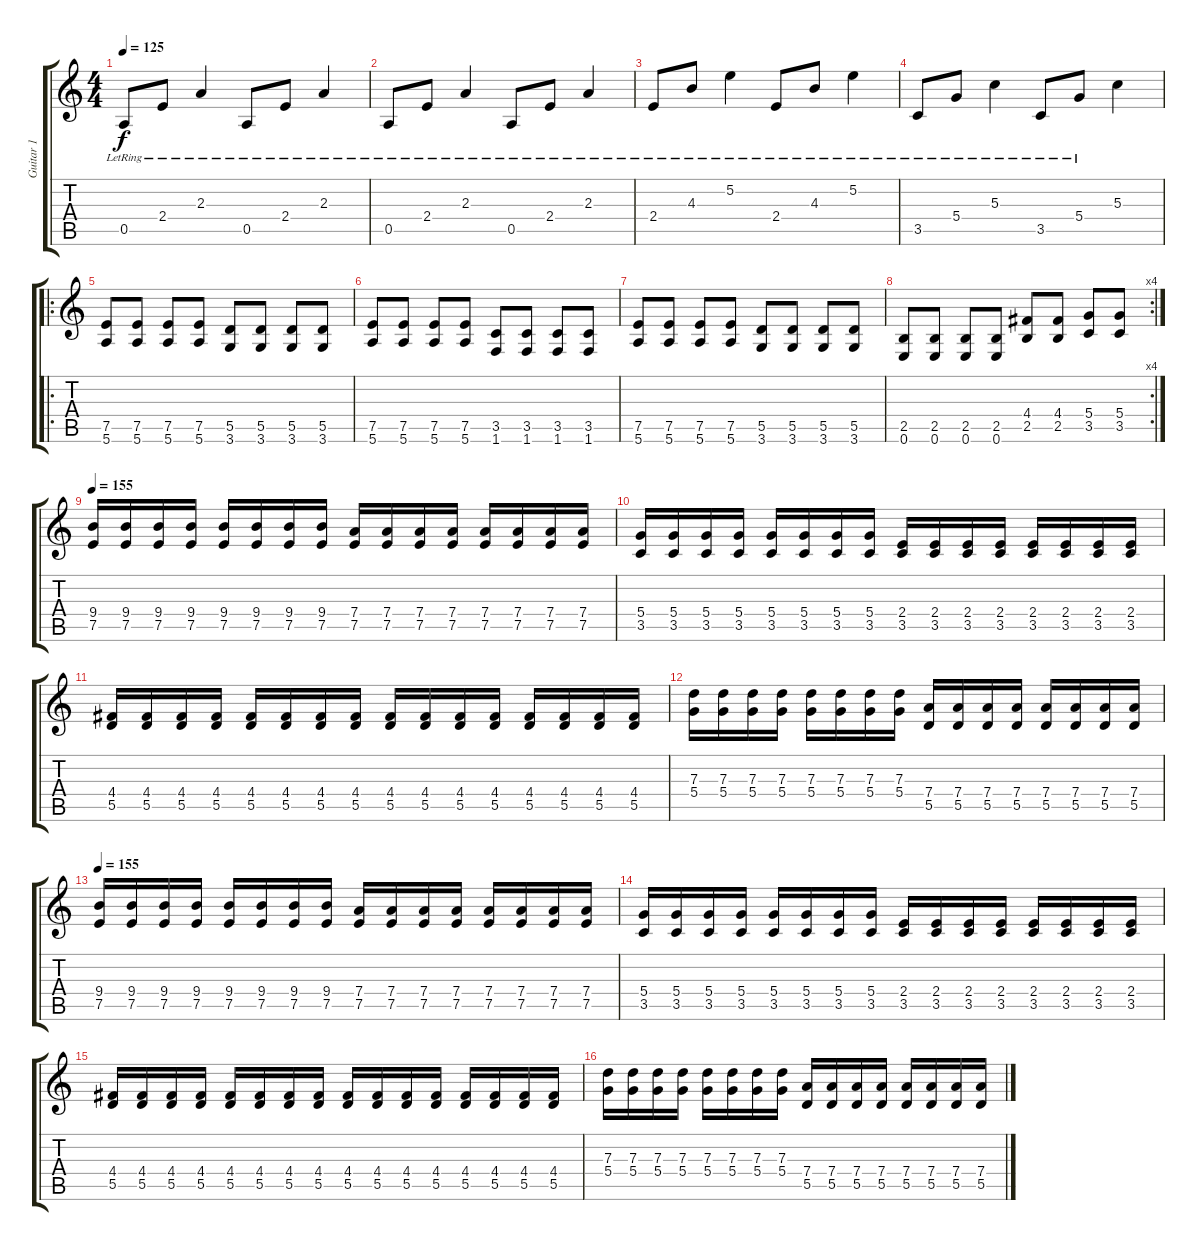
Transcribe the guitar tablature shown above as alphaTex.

\track ("Guitar 1" "Guitar 1") {instrument distortionguitar}
\staff {score tabs}
\tuning (E4 B3 G3 D3 A2 E2) {hide}
\ts (4 4)
\tempo 125
\clef g2
\ks c
0.5{lr}.8{dy f} 2.4{lr}.8 2.3{lr}.4 0.5{lr}.8 2.4{lr}.8 2.3{lr}.4 |
0.5{lr}.8 2.4{lr}.8 2.3{lr}.4 0.5{lr}.8 2.4{lr}.8 2.3{lr}.4 |
2.4{lr}.8 4.3{lr}.8 5.2{lr}.4 2.4{lr}.8 4.3{lr}.8 5.2{lr}.4 |
3.5{lr}.8 5.4{lr}.8 5.3{lr}.4 3.5{lr}.8 5.4{lr}.8 5.3.4 |
\ro
(7.5 5.6).8 (7.5 5.6).8 (7.5 5.6).8 (7.5 5.6).8 (5.5 3.6).8 (5.5 3.6).8 (5.5 3.6).8 (5.5 3.6).8 |
(7.5 5.6).8 (7.5 5.6).8 (7.5 5.6).8 (7.5 5.6).8 (3.5 1.6).8 (3.5 1.6).8 (3.5 1.6).8 (3.5 1.6).8 |
(7.5 5.6).8 (7.5 5.6).8 (7.5 5.6).8 (7.5 5.6).8 (5.5 3.6).8 (5.5 3.6).8 (5.5 3.6).8 (5.5 3.6).8 |
\rc 4
(2.5 0.6).8 (2.5 0.6).8 (2.5 0.6).8 (2.5 0.6).8 (4.4 2.5).8 (4.4 2.5).8 (5.4 3.5).8 (5.4 3.5).8 |
\tempo 155
(9.4 7.5).16 (9.4 7.5).16 (9.4 7.5).16 (9.4 7.5).16 (9.4 7.5).16 (9.4 7.5).16 (9.4 7.5).16 (9.4 7.5).16 (7.4 7.5).16 (7.4 7.5).16 (7.4 7.5).16 (7.4 7.5).16 (7.4 7.5).16 (7.4 7.5).16 (7.4 7.5).16 (7.4 7.5).16 |
(5.4 3.5).16 (5.4 3.5).16 (5.4 3.5).16 (5.4 3.5).16 (5.4 3.5).16 (5.4 3.5).16 (5.4 3.5).16 (5.4 3.5).16 (2.4 3.5).16 (2.4 3.5).16 (2.4 3.5).16 (2.4 3.5).16 (2.4 3.5).16 (2.4 3.5).16 (2.4 3.5).16 (2.4 3.5).16 |
(4.4 5.5).16 (4.4 5.5).16 (4.4 5.5).16 (4.4 5.5).16 (4.4 5.5).16 (4.4 5.5).16 (4.4 5.5).16 (4.4 5.5).16 (4.4 5.5).16 (4.4 5.5).16 (4.4 5.5).16 (4.4 5.5).16 (4.4 5.5).16 (4.4 5.5).16 (4.4 5.5).16 (4.4 5.5).16 |
(7.3 5.4).16 (7.3 5.4).16 (7.3 5.4).16 (7.3 5.4).16 (7.3 5.4).16 (7.3 5.4).16 (7.3 5.4).16 (7.3 5.4).16 (7.4 5.5).16 (7.4 5.5).16 (7.4 5.5).16 (7.4 5.5).16 (7.4 5.5).16 (7.4 5.5).16 (7.4 5.5).16 (7.4 5.5).16 |
\tempo 155
(9.4 7.5).16 (9.4 7.5).16 (9.4 7.5).16 (9.4 7.5).16 (9.4 7.5).16 (9.4 7.5).16 (9.4 7.5).16 (9.4 7.5).16 (7.4 7.5).16 (7.4 7.5).16 (7.4 7.5).16 (7.4 7.5).16 (7.4 7.5).16 (7.4 7.5).16 (7.4 7.5).16 (7.4 7.5).16 |
(5.4 3.5).16 (5.4 3.5).16 (5.4 3.5).16 (5.4 3.5).16 (5.4 3.5).16 (5.4 3.5).16 (5.4 3.5).16 (5.4 3.5).16 (2.4 3.5).16 (2.4 3.5).16 (2.4 3.5).16 (2.4 3.5).16 (2.4 3.5).16 (2.4 3.5).16 (2.4 3.5).16 (2.4 3.5).16 |
(4.4 5.5).16 (4.4 5.5).16 (4.4 5.5).16 (4.4 5.5).16 (4.4 5.5).16 (4.4 5.5).16 (4.4 5.5).16 (4.4 5.5).16 (4.4 5.5).16 (4.4 5.5).16 (4.4 5.5).16 (4.4 5.5).16 (4.4 5.5).16 (4.4 5.5).16 (4.4 5.5).16 (4.4 5.5).16 |
(7.3 5.4).16 (7.3 5.4).16 (7.3 5.4).16 (7.3 5.4).16 (7.3 5.4).16 (7.3 5.4).16 (7.3 5.4).16 (7.3 5.4).16 (7.4 5.5).16 (7.4 5.5).16 (7.4 5.5).16 (7.4 5.5).16 (7.4 5.5).16 (7.4 5.5).16 (7.4 5.5).16 (7.4 5.5).16
